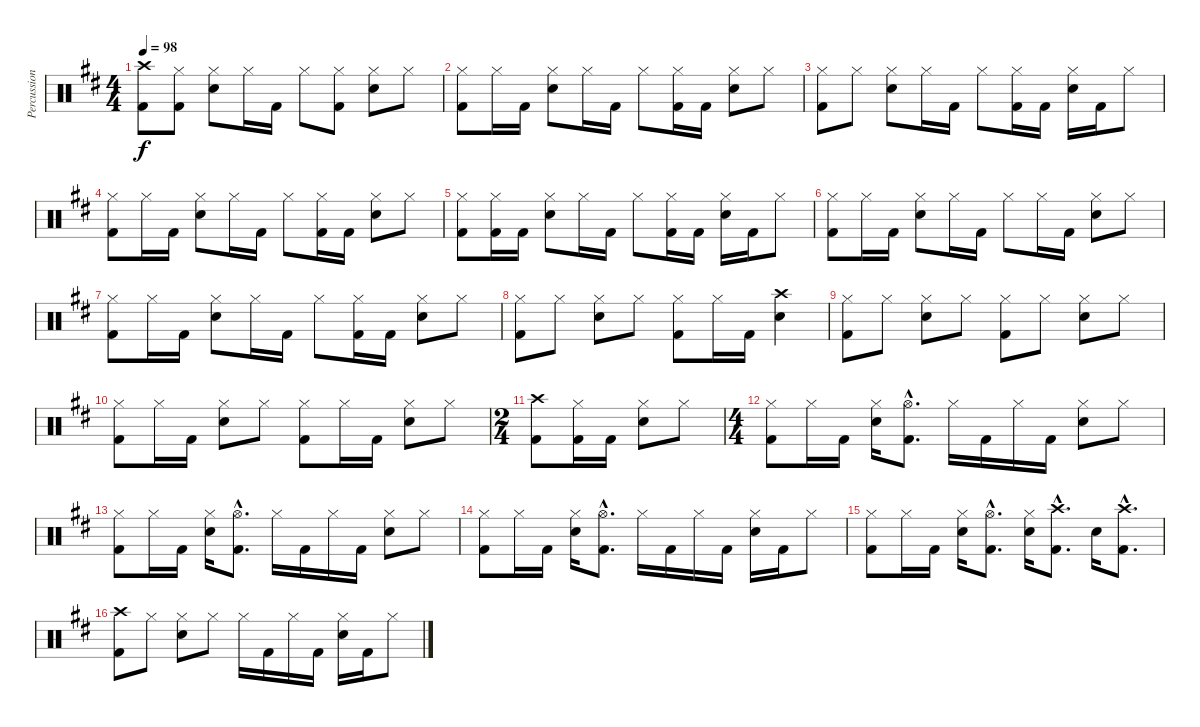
\track ("Percussion" "Percussion") {instrument percussion}
\staff {score}
\articulation defaults
\ts (4 4)
\tempo 98
\clef neutral
\ks d
("Crash high (hit)" "Kick (hit) 2").8{dy f} ("Hi-Hat (closed)" "Kick (hit) 2").8 ("Hi-Hat (closed)" "Electric Snare (hit)").8 "Hi-Hat (closed)".16 "Kick (hit) 2".16 "Hi-Hat (closed)".8 ("Hi-Hat (closed)" "Kick (hit) 2").8 ("Hi-Hat (closed)" "Electric Snare (hit)").8 "Hi-Hat (closed)".8 |
("Hi-Hat (closed)" "Kick (hit) 2").8 "Hi-Hat (closed)".16 "Kick (hit) 2".16 ("Hi-Hat (closed)" "Electric Snare (hit)").8 "Hi-Hat (closed)".16 "Kick (hit) 2".16 "Hi-Hat (closed)".8 ("Hi-Hat (closed)" "Kick (hit) 2").16 "Kick (hit) 2".16 ("Hi-Hat (closed)" "Electric Snare (hit)").8 "Hi-Hat (closed)".8 |
("Hi-Hat (closed)" "Kick (hit) 2").8 "Hi-Hat (closed)".8 ("Hi-Hat (closed)" "Electric Snare (hit)").8 "Hi-Hat (closed)".16 "Kick (hit) 2".16 "Hi-Hat (closed)".8 ("Hi-Hat (closed)" "Kick (hit) 2").16 "Kick (hit) 2".16 ("Hi-Hat (closed)" "Electric Snare (hit)").16 "Kick (hit) 2".16 "Hi-Hat (closed)".8 |
("Hi-Hat (closed)" "Kick (hit) 2").8 "Hi-Hat (closed)".16 "Kick (hit) 2".16 ("Hi-Hat (closed)" "Electric Snare (hit)").8 "Hi-Hat (closed)".16 "Kick (hit) 2".16 "Hi-Hat (closed)".8 ("Hi-Hat (closed)" "Kick (hit) 2").16 "Kick (hit) 2".16 ("Hi-Hat (closed)" "Electric Snare (hit)").8 "Hi-Hat (closed)".8 |
("Hi-Hat (closed)" "Kick (hit) 2").8 ("Hi-Hat (closed)" "Kick (hit) 2").16 "Kick (hit) 2".16 ("Hi-Hat (closed)" "Electric Snare (hit)").8 "Hi-Hat (closed)".16 "Kick (hit) 2".16 "Hi-Hat (closed)".8 ("Hi-Hat (closed)" "Kick (hit) 2").16 "Kick (hit) 2".16 ("Hi-Hat (closed)" "Electric Snare (hit)").16 "Kick (hit) 2".16 "Hi-Hat (closed)".8 |
("Hi-Hat (closed)" "Kick (hit) 2").8 "Hi-Hat (closed)".16 "Kick (hit) 2".16 ("Hi-Hat (closed)" "Electric Snare (hit)").8 "Hi-Hat (closed)".16 "Kick (hit) 2".16 "Hi-Hat (closed)".8 "Hi-Hat (closed)".16 "Kick (hit) 2".16 ("Hi-Hat (closed)" "Electric Snare (hit)").8 "Hi-Hat (closed)".8 |
("Hi-Hat (closed)" "Kick (hit) 2").8 "Hi-Hat (closed)".16 "Kick (hit) 2".16 ("Hi-Hat (closed)" "Electric Snare (hit)").8 "Hi-Hat (closed)".16 "Kick (hit) 2".16 "Hi-Hat (closed)".8 ("Hi-Hat (closed)" "Kick (hit) 2").16 "Kick (hit) 2".16 ("Hi-Hat (closed)" "Electric Snare (hit)").8 "Hi-Hat (closed)".8 |
("Hi-Hat (closed)" "Kick (hit) 2").8 "Hi-Hat (closed)".8 ("Hi-Hat (closed)" "Electric Snare (hit)").8 "Hi-Hat (closed)".8 ("Hi-Hat (closed)" "Kick (hit) 2").8 "Hi-Hat (closed)".16 "Kick (hit) 2".16 ("Crash high (hit)" "Electric Snare (hit)").4 |
("Hi-Hat (closed)" "Kick (hit) 2").8 "Hi-Hat (closed)".8 ("Hi-Hat (closed)" "Electric Snare (hit)").8 "Hi-Hat (closed)".8 ("Hi-Hat (closed)" "Kick (hit) 2").8 "Hi-Hat (closed)".8 ("Hi-Hat (closed)" "Electric Snare (hit)").8 "Hi-Hat (closed)".8 |
("Hi-Hat (closed)" "Kick (hit) 2").8 "Hi-Hat (closed)".16 "Kick (hit) 2".16 ("Hi-Hat (closed)" "Electric Snare (hit)").8 "Hi-Hat (closed)".8 ("Hi-Hat (closed)" "Kick (hit) 2").8 "Hi-Hat (closed)".16 "Kick (hit) 2".16 ("Hi-Hat (closed)" "Electric Snare (hit)").8 "Hi-Hat (closed)".8 |
\ts (2 4)
("Crash high (hit)" "Kick (hit) 2").8 ("Hi-Hat (closed)" "Kick (hit) 2").16 "Kick (hit) 2".16 ("Hi-Hat (closed)" "Electric Snare (hit)").8 "Hi-Hat (closed)".8 |
\ts (4 4)
("Hi-Hat (closed)" "Kick (hit) 2").8 "Hi-Hat (closed)".16 "Kick (hit) 2".16 ("Hi-Hat (closed)" "Electric Snare (hit)").16 ("Hi-Hat (open)"{hac} "Kick (hit) 2"{hac}).8{d} "Hi-Hat (closed)".16 "Kick (hit) 2".16 "Hi-Hat (closed)".16 "Kick (hit) 2".16 ("Hi-Hat (closed)" "Electric Snare (hit)").8 "Hi-Hat (closed)".8 |
("Hi-Hat (closed)" "Kick (hit) 2").8 "Hi-Hat (closed)".16 "Kick (hit) 2".16 ("Hi-Hat (closed)" "Electric Snare (hit)").16 ("Hi-Hat (open)"{hac} "Kick (hit) 2"{hac}).8{d} "Hi-Hat (closed)".16 "Kick (hit) 2".16 "Hi-Hat (closed)".16 "Kick (hit) 2".16 ("Hi-Hat (closed)" "Electric Snare (hit)").8 "Hi-Hat (closed)".8 |
("Hi-Hat (closed)" "Kick (hit) 2").8 "Hi-Hat (closed)".16 "Kick (hit) 2".16 ("Hi-Hat (closed)" "Electric Snare (hit)").16 ("Hi-Hat (open)"{hac} "Kick (hit) 2"{hac}).8{d} "Hi-Hat (closed)".16 "Kick (hit) 2".16 "Hi-Hat (closed)".16 "Kick (hit) 2".16 ("Hi-Hat (closed)" "Electric Snare (hit)").16 "Kick (hit) 2".16 "Hi-Hat (closed)".8 |
("Hi-Hat (closed)" "Kick (hit) 2").8 "Hi-Hat (closed)".16 "Kick (hit) 2".16 ("Hi-Hat (closed)" "Electric Snare (hit)").16 ("Hi-Hat (open)"{hac} "Kick (hit) 2"{hac}).8{d} ("Hi-Hat (closed)" "Electric Snare (hit)").16 ("Crash high (hit)"{hac} "Kick (hit) 2"{hac}).8{d} "Electric Snare (hit)".16 ("Crash high (hit)"{hac} "Kick (hit) 2"{hac}).8{d} |
("Crash high (hit)" "Kick (hit) 2").8 "Hi-Hat (closed)".8 ("Hi-Hat (closed)" "Electric Snare (hit)").8 "Hi-Hat (closed)".8 "Hi-Hat (closed)".16 "Kick (hit) 2".16 "Hi-Hat (closed)".16 "Kick (hit) 2".16 ("Hi-Hat (closed)" "Electric Snare (hit)").16 "Kick (hit) 2".16 "Hi-Hat (closed)".8
